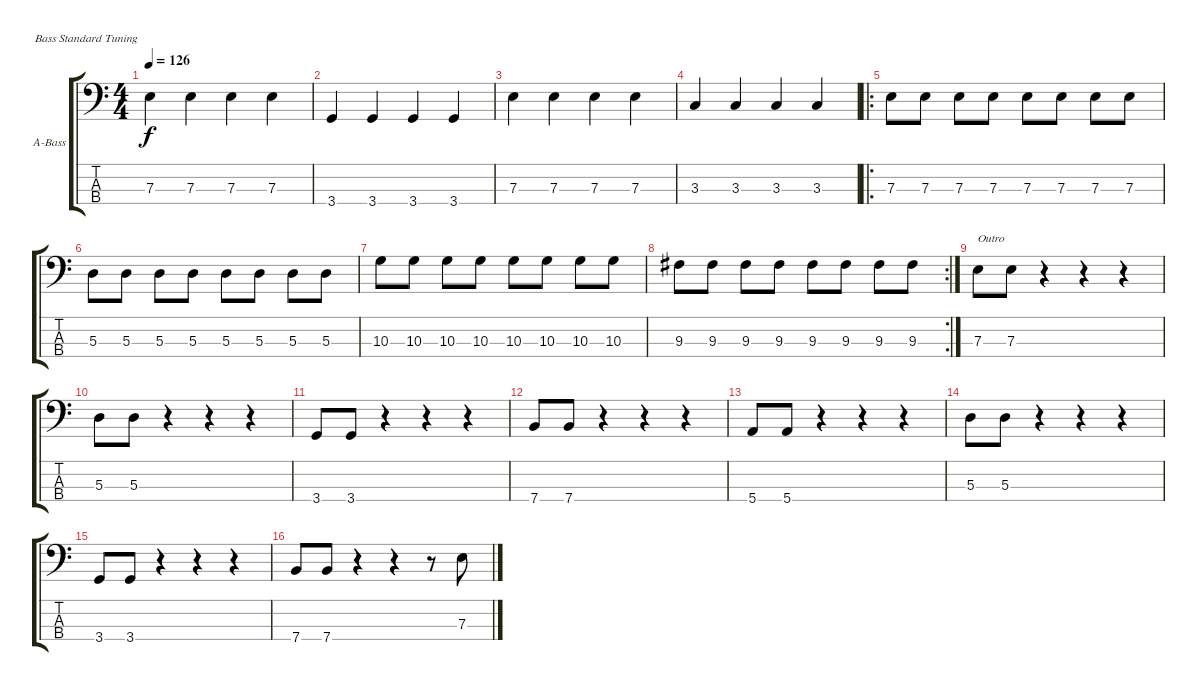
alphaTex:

\bracketExtendMode groupsimilarinstruments
\firstSystemTrackNameOrientation horizontal
\otherSystemsTrackNameOrientation horizontal
\track ("Bass" "A-Bass") {instrument acousticguitarsteel}
\staff {score tabs}
\tuning (G2 D2 A1 E1)
\ts (4 4)
\tempo 126
\clef f4
\ks c
7.3.4{dy f} 7.3.4 7.3.4 7.3.4 |
3.4.4 3.4.4 3.4.4 3.4.4 |
7.3.4 7.3.4 7.3.4 7.3.4 |
3.3.4 3.3.4 3.3.4 3.3.4 |
\ro
7.3.8 7.3.8 7.3.8 7.3.8 7.3.8 7.3.8 7.3.8 7.3.8 |
5.3.8 5.3.8 5.3.8 5.3.8 5.3.8 5.3.8 5.3.8 5.3.8 |
10.3.8 10.3.8 10.3.8 10.3.8 10.3.8 10.3.8 10.3.8 10.3.8 |
\rc 2
9.3.8 9.3.8 9.3.8 9.3.8 9.3.8 9.3.8 9.3.8 9.3.8 |
7.3.8{txt "Outro"} 7.3.8 r.4 r.4 r.4 |
5.3.8 5.3.8 r.4 r.4 r.4 |
3.4.8 3.4.8 r.4 r.4 r.4 |
7.4.8 7.4.8 r.4 r.4 r.4 |
5.4.8 5.4.8 r.4 r.4 r.4 |
5.3.8 5.3.8 r.4 r.4 r.4 |
3.4.8 3.4.8 r.4 r.4 r.4 |
7.4.8 7.4.8 r.4 r.4 r.8 7.3.8
